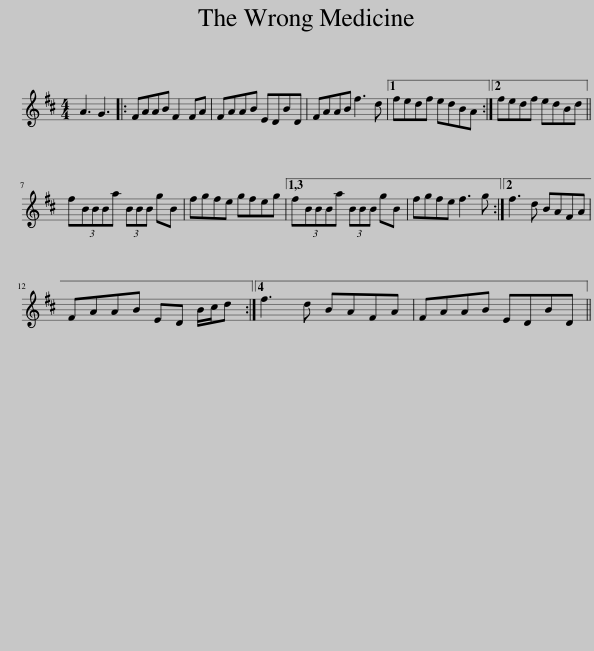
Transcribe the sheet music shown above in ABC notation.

X:1
L:1/8
M:4/4
I:linebreak $
K:D
V:1 treble
V:1
 A3 G3 |: FAAB F2 FA | FAAB EDBD | FAAB f3 d |1 fedf edBA :|2 %5
 fedf edBd ||$ f(3BBBa (3BBB gB | fgfe gfeg |1,3 f(3BBBa (3BBB gB | fgfe f3 g :|2 %10
 f3 d BAFA |$ FAAB ED B/c/d :|4 f3 d BAFA | FAAB EDBD || %14
